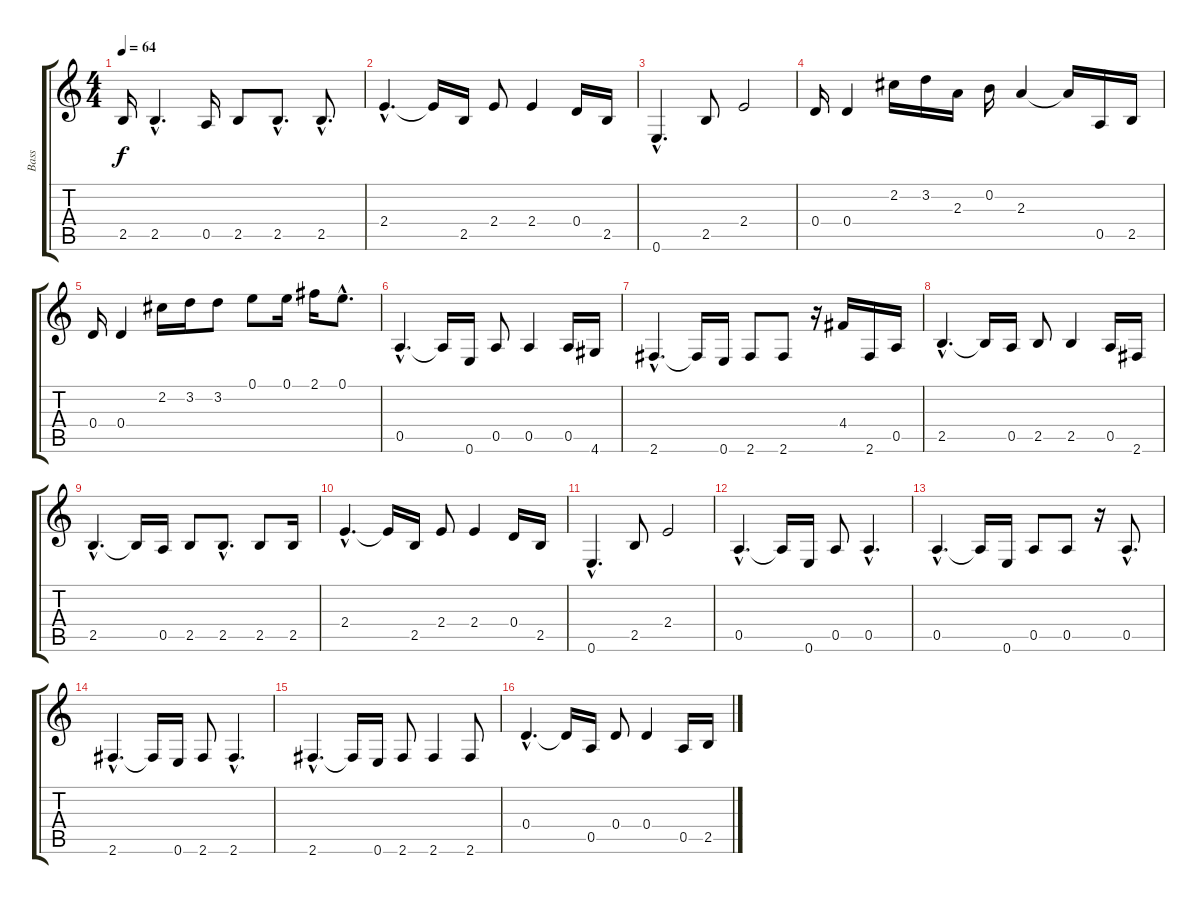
\track ("Bass" "Bass") {instrument electricbasspick}
\staff {score tabs}
\tuning (E4 B3 G3 D3 A2 E2) {hide}
\ts (4 4)
\tempo 64
\clef g2
\ks c
2.5.16{dy f} 2.5{hac}.4{d} 0.5.16 2.5.8 2.5{hac}.8{d} 2.5{hac}.8{d} |
2.4{hac}.4{d} 2.4{t}.16 2.5.16 2.4.8 2.4.4 0.4.16 2.5.16 |
0.6{hac}.4{d} 2.5.8 2.4.2 |
0.4.16 0.4.4 2.2.16 3.2.16 2.3.16 0.2.16 2.3.4 2.3{t}.16 0.5.16 2.5.16 |
0.4.16 0.4.4 2.2.16 3.2.16 3.2.8 0.1.8 0.1.16 2.1.16 0.1{hac}.8{d} |
0.5{hac}.4{d} 0.5{t}.16 0.6.16 0.5.8 0.5.4 0.5.16 4.6.16 |
2.6{hac}.4{d} 2.6{t}.16 0.6.16 2.6.8 2.6.8 r.16 4.4.16 2.6.16 0.5.16 |
2.5{hac}.4{d} 2.5{t}.16 0.5.16 2.5.8 2.5.4 0.5.16 2.6.16 |
2.5{hac}.4{d} 2.5{t}.16 0.5.16 2.5.8 2.5{hac}.8{d} 2.5.8 2.5.16 |
2.4{hac}.4{d} 2.4{t}.16 2.5.16 2.4.8 2.4.4 0.4.16 2.5.16 |
0.6{hac}.4{d} 2.5.8 2.4.2 |
0.5{hac}.4{d} 0.5{t}.16 0.6.16 0.5.8 0.5{hac}.4{d} |
0.5{hac}.4{d} 0.5{t}.16 0.6.16 0.5.8 0.5.8 r.16 0.5{hac}.8{d} |
2.6{hac}.4{d} 2.6{t}.16 0.6.16 2.6.8 2.6{hac}.4{d} |
2.6{hac}.4{d} 2.6{t}.16 0.6.16 2.6.8 2.6.4 2.6.8 |
0.4{hac}.4{d} 0.4{t}.16 0.5.16 0.4.8 0.4.4 0.5.16 2.5.16
